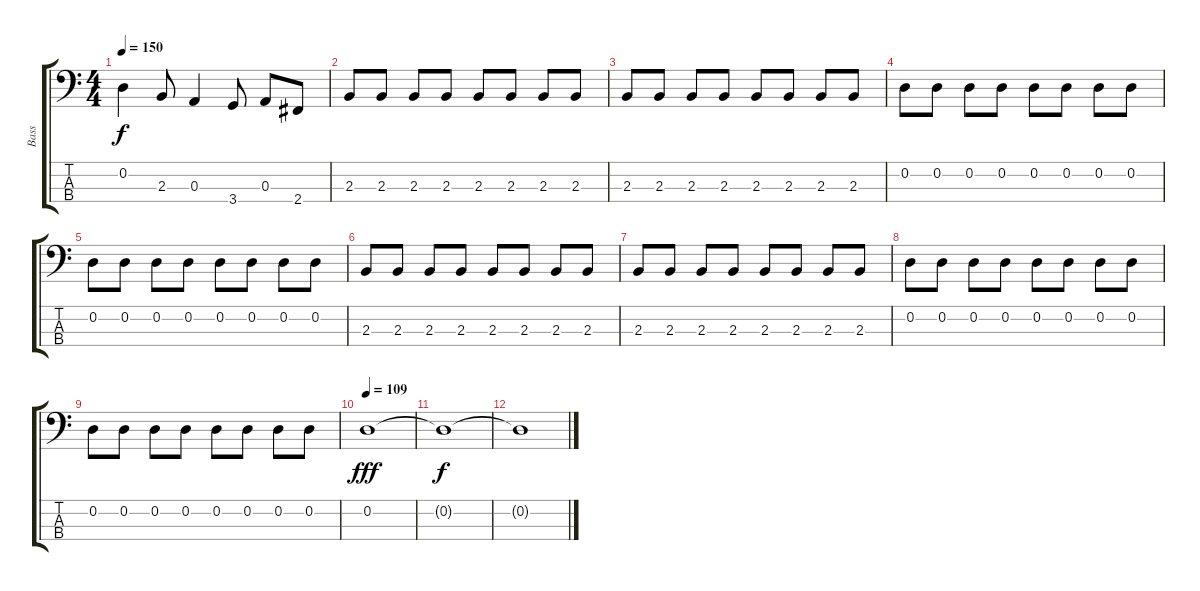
\track ("Bass" "Bass") {instrument electricbasspick}
\staff {score tabs}
\tuning (G2 D2 A1 E1) {hide}
\ts (4 4)
\tempo 150
\clef f4
\ks c
0.2.4{dy f} 2.3.8 0.3.4 3.4.8 0.3.8 2.4.8 |
2.3.8 2.3.8 2.3.8 2.3.8 2.3.8 2.3.8 2.3.8 2.3.8 |
2.3.8 2.3.8 2.3.8 2.3.8 2.3.8 2.3.8 2.3.8 2.3.8 |
0.2.8 0.2.8 0.2.8 0.2.8 0.2.8 0.2.8 0.2.8 0.2.8 |
0.2.8 0.2.8 0.2.8 0.2.8 0.2.8 0.2.8 0.2.8 0.2.8 |
2.3.8 2.3.8 2.3.8 2.3.8 2.3.8 2.3.8 2.3.8 2.3.8 |
2.3.8 2.3.8 2.3.8 2.3.8 2.3.8 2.3.8 2.3.8 2.3.8 |
0.2.8 0.2.8 0.2.8 0.2.8 0.2.8 0.2.8 0.2.8 0.2.8 |
0.2.8 0.2.8 0.2.8 0.2.8 0.2.8 0.2.8 0.2.8 0.2.8 |
\tempo 109
0.2.1{dy fff} |
0.2{t}.1{dy f} |
0.2{t}.1
